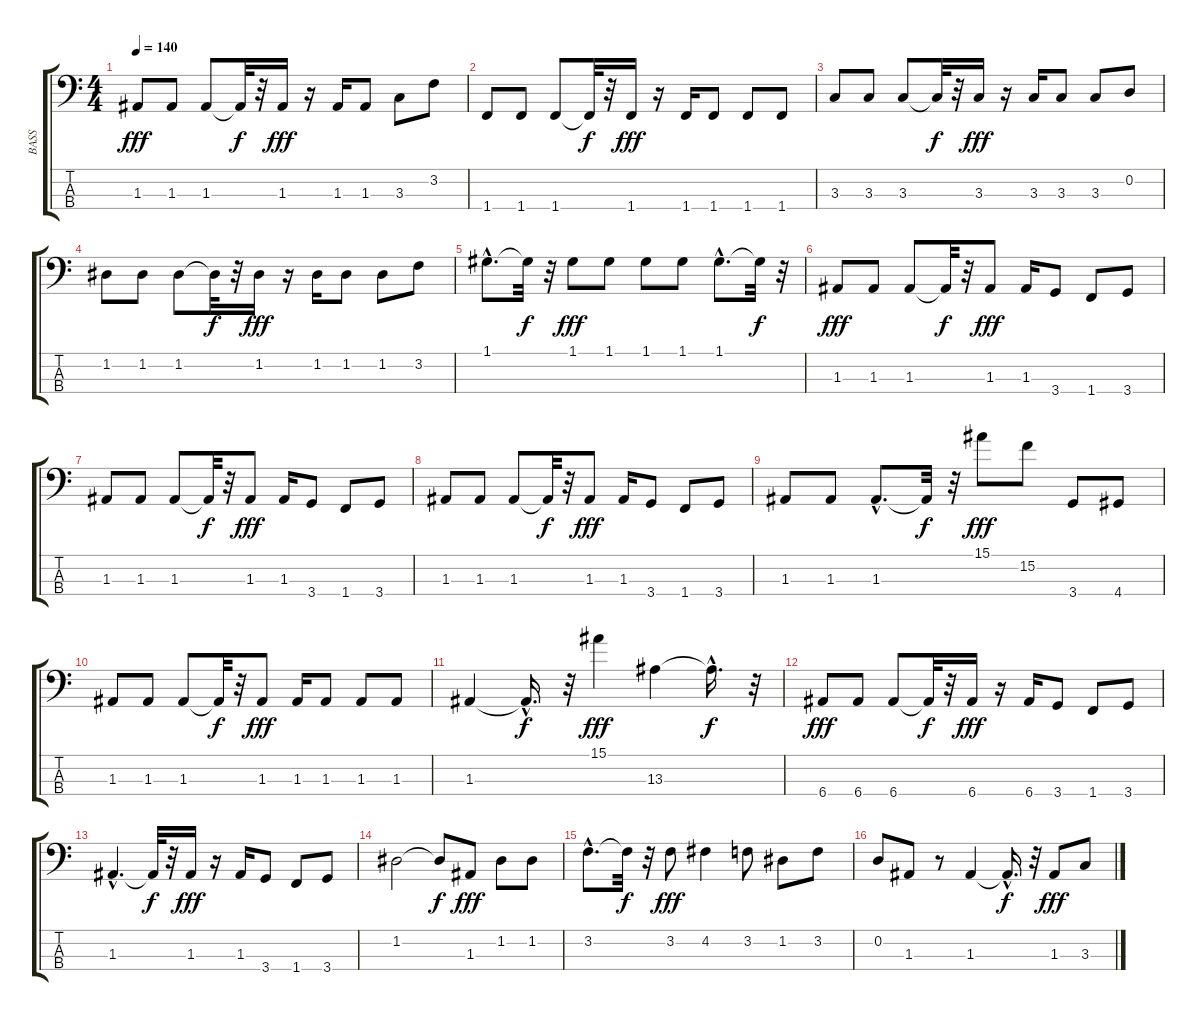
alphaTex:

\track ("BASS" "BASS") {instrument electricbassfinger}
\staff {score tabs}
\tuning (G2 D2 A1 E1) {hide}
\ts (4 4)
\tempo 140
\clef f4
\ks c
1.3.8{dy fff} 1.3.8 1.3.8 1.3{t}.32{dy f} r.32 1.3.16{dy fff} r.16 1.3.16 1.3.8 3.3.8 3.2.8 |
1.4.8 1.4.8 1.4.8 1.4{t}.32{dy f} r.32 1.4.16{dy fff} r.16 1.4.16 1.4.8 1.4.8 1.4.8 |
3.3.8 3.3.8 3.3.8 3.3{t}.32{dy f} r.32 3.3.16{dy fff} r.16 3.3.16 3.3.8 3.3.8 0.2.8 |
1.2.8 1.2.8 1.2.8 1.2{t}.32{dy f} r.32 1.2.16{dy fff} r.16 1.2.16 1.2.8 1.2.8 3.2.8 |
1.1{hac}.8{d} 1.1{t}.32{dy f} r.32 1.1.8{dy fff} 1.1.8 1.1.8 1.1.8 1.1{hac}.8{d} 1.1{t}.32{dy f} r.32 |
1.3.8{dy fff} 1.3.8 1.3.8 1.3{t}.32{dy f} r.32 1.3.8{dy fff} 1.3.16 3.4.8 1.4.8 3.4.8 |
1.3.8 1.3.8 1.3.8 1.3{t}.32{dy f} r.32 1.3.8{dy fff} 1.3.16 3.4.8 1.4.8 3.4.8 |
1.3.8 1.3.8 1.3.8 1.3{t}.32{dy f} r.32 1.3.8{dy fff} 1.3.16 3.4.8 1.4.8 3.4.8 |
1.3.8 1.3.8 1.3{hac}.8{d} 1.3{t}.32{dy f} r.32 15.1.8{dy fff} 15.2.8 3.4.8 4.4.8 |
1.3.8 1.3.8 1.3.8 1.3{t}.32{dy f} r.32 1.3.8{dy fff} 1.3.16 1.3.8 1.3.8 1.3.8 |
1.3.4 1.3{hac t}.16{d dy f} r.32 15.1.4{dy fff} 13.3.4 13.3{hac t}.16{d dy f} r.32 |
6.4.8{dy fff} 6.4.8 6.4.8 6.4{t}.32{dy f} r.32 6.4.16{dy fff} r.16 6.4.16 3.4.8 1.4.8 3.4.8 |
1.3{hac}.4{d} 1.3{t}.32{dy f} r.32 1.3.16{dy fff} r.16 1.3.16 3.4.8 1.4.8 3.4.8 |
1.2.2 1.2{t}.8{dy f} 1.3.8{dy fff} 1.2.8 1.2.8 |
3.2{hac}.8{d} 3.2{t}.32{dy f} r.32 3.2.8{dy fff} 4.2.4 3.2.8 1.2.8 3.2.8 |
0.2.8 1.3.8 r.8 1.3.4 1.3{hac t}.16{d dy f} r.32 1.3.8{dy fff} 3.3.8
